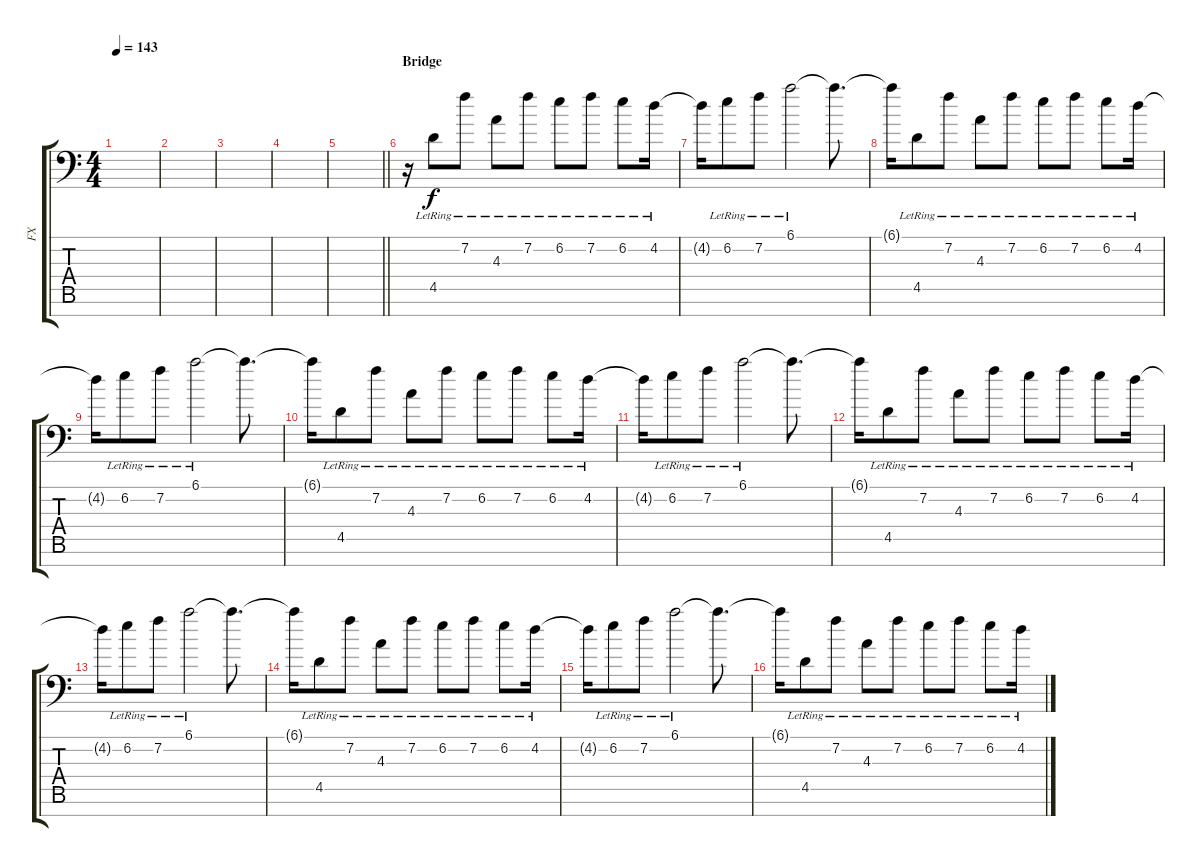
\track ("FX" "FX") {instrument electricguitarjazz}
\staff {score tabs}
\tuning (Eb4 Bb3 F3 Eb3 Bb2 F2 Bb1) {hide}
\ts (4 4)
\tempo 143
\clef f4
\ks c
|
|
|
|
\barLineRight lightlight
|
\section ("" "Bridge")
r.16{instrument electricguitarjazz} 4.5{lr}.8 7.2{lr}.8 4.3{lr}.8 7.2{lr}.8 6.2{lr}.8 7.2{lr}.8 6.2{lr}.8 4.2{lr}.16 |
4.2{t}.16 6.2{lr}.8 7.2{lr}.8 6.1{lr}.2 6.1{t}.8{d} |
6.1{t}.16 4.5{lr}.8 7.2{lr}.8 4.3{lr}.8 7.2{lr}.8 6.2{lr}.8 7.2{lr}.8 6.2{lr}.8 4.2{lr}.16 |
4.2{t}.16 6.2{lr}.8 7.2{lr}.8 6.1{lr}.2 6.1{t}.8{d} |
6.1{t}.16 4.5{lr}.8 7.2{lr}.8 4.3{lr}.8 7.2{lr}.8 6.2{lr}.8 7.2{lr}.8 6.2{lr}.8 4.2{lr}.16 |
4.2{t}.16 6.2{lr}.8 7.2{lr}.8 6.1{lr}.2 6.1{t}.8{d} |
6.1{t}.16 4.5{lr}.8 7.2{lr}.8 4.3{lr}.8 7.2{lr}.8 6.2{lr}.8 7.2{lr}.8 6.2{lr}.8 4.2{lr}.16 |
4.2{t}.16 6.2{lr}.8 7.2{lr}.8 6.1{lr}.2 6.1{t}.8{d} |
6.1{t}.16 4.5{lr}.8 7.2{lr}.8 4.3{lr}.8 7.2{lr}.8 6.2{lr}.8 7.2{lr}.8 6.2{lr}.8 4.2{lr}.16 |
4.2{t}.16 6.2{lr}.8 7.2{lr}.8 6.1{lr}.2 6.1{t}.8{d} |
6.1{t}.16 4.5{lr}.8 7.2{lr}.8 4.3{lr}.8 7.2{lr}.8 6.2{lr}.8 7.2{lr}.8 6.2{lr}.8 4.2{lr}.16
